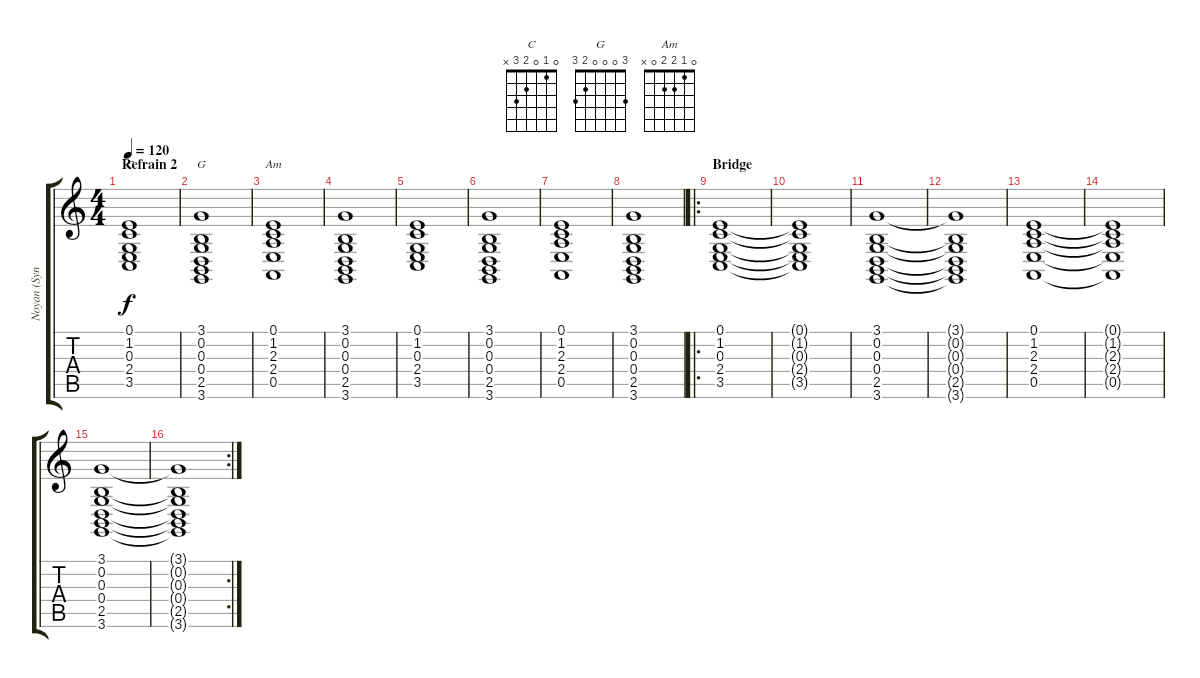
\track ("Noyan (Synth Chord)" "Noyan (Syn") {instrument stringensemble1}
\staff {score tabs}
\tuning (E4 B3 G3 D3 A2 E2) {hide}
\chord ("C" 0 1 0 2 3 x)
\chord ("G" 3 0 0 0 2 3)
\chord ("Am" 0 1 2 2 0 x)
\ts (4 4)
\section ("" "Refrain 2")
\tempo 120
\clef g2
\ks c
(0.1 1.2 0.3 2.4 3.5).1{ch "C" dy f} |
(3.1 0.2 0.3 0.4 2.5 3.6).1{ch "G"} |
(0.1 1.2 2.3 2.4 0.5).1{ch "Am"} |
(3.1 0.2 0.3 0.4 2.5 3.6).1 |
(0.1 1.2 0.3 2.4 3.5).1 |
(3.1 0.2 0.3 0.4 2.5 3.6).1 |
(0.1 1.2 2.3 2.4 0.5).1 |
(3.1 0.2 0.3 0.4 2.5 3.6).1 |
\ro
\section ("" "Bridge")
(0.1 1.2 0.3 2.4 3.5).1 |
(0.1{t} 1.2{t} 0.3{t} 2.4{t} 3.5{t}).1 |
(3.1 0.2 0.3 0.4 2.5 3.6).1 |
(3.1{t} 0.2{t} 0.3{t} 0.4{t} 2.5{t} 3.6{t}).1 |
(0.1 1.2 2.3 2.4 0.5).1 |
(0.1{t} 1.2{t} 2.3{t} 2.4{t} 0.5{t}).1 |
(3.1 0.2 0.3 0.4 2.5 3.6).1 |
\rc 2
(3.1{t} 0.2{t} 0.3{t} 0.4{t} 2.5{t} 3.6{t}).1
